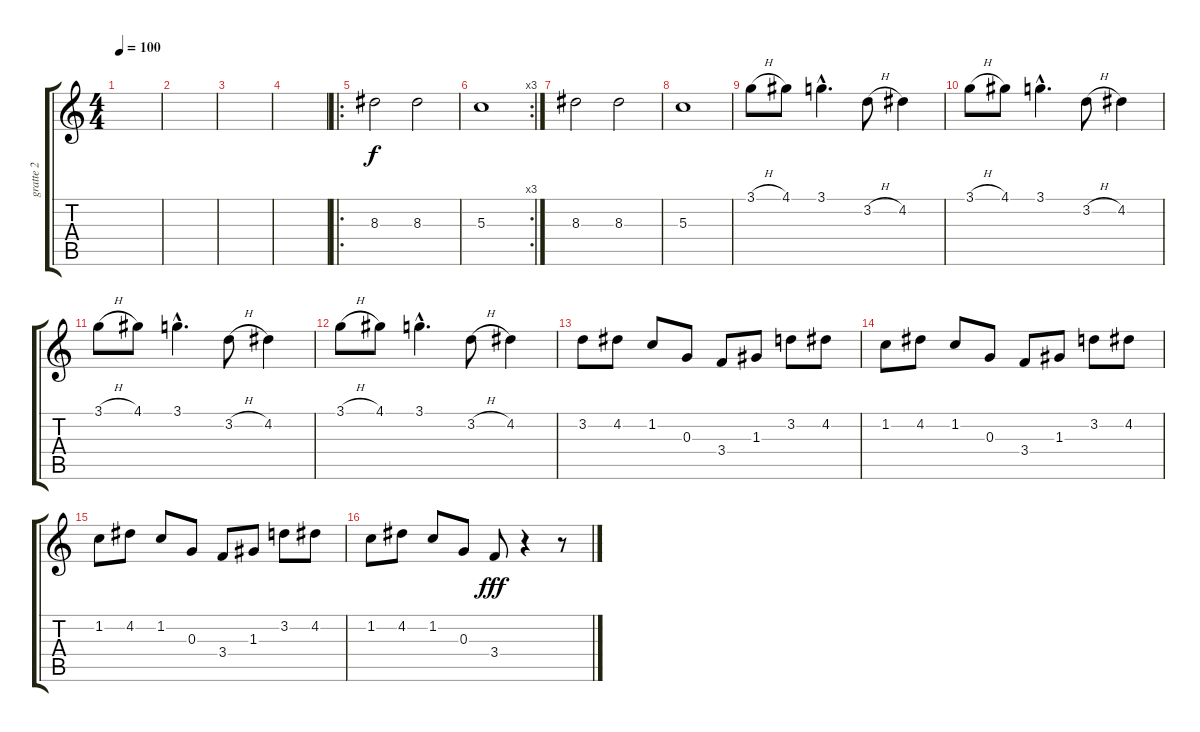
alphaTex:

\track ("gratte 2" "gratte 2") {instrument electricguitarmuted}
\staff {score tabs}
\tuning (E4 B3 G3 D3 A2 E2) {hide}
\ts (4 4)
\tempo 100
\clef g2
\ks c
|
|
|
|
\ro
8.3.2 8.3.2 |
\rc 3
5.3.1 |
8.3.2 8.3.2 |
5.3.1 |
3.1{h}.8 4.1.8 3.1{hac}.4{d} 3.2{h}.8 4.2.4 |
3.1{h}.8 4.1.8 3.1{hac}.4{d} 3.2{h}.8 4.2.4 |
3.1{h}.8 4.1.8 3.1{hac}.4{d} 3.2{h}.8 4.2.4 |
3.1{h}.8 4.1.8 3.1{hac}.4{d} 3.2{h}.8 4.2.4 |
3.2.8 4.2.8 1.2.8 0.3.8 3.4.8 1.3.8 3.2.8 4.2.8 |
1.2.8 4.2.8 1.2.8 0.3.8 3.4.8 1.3.8 3.2.8 4.2.8 |
1.2.8 4.2.8 1.2.8 0.3.8 3.4.8 1.3.8 3.2.8 4.2.8 |
1.2.8 4.2.8 1.2.8 0.3.8 3.4.8{dy fff} r.4 r.8
